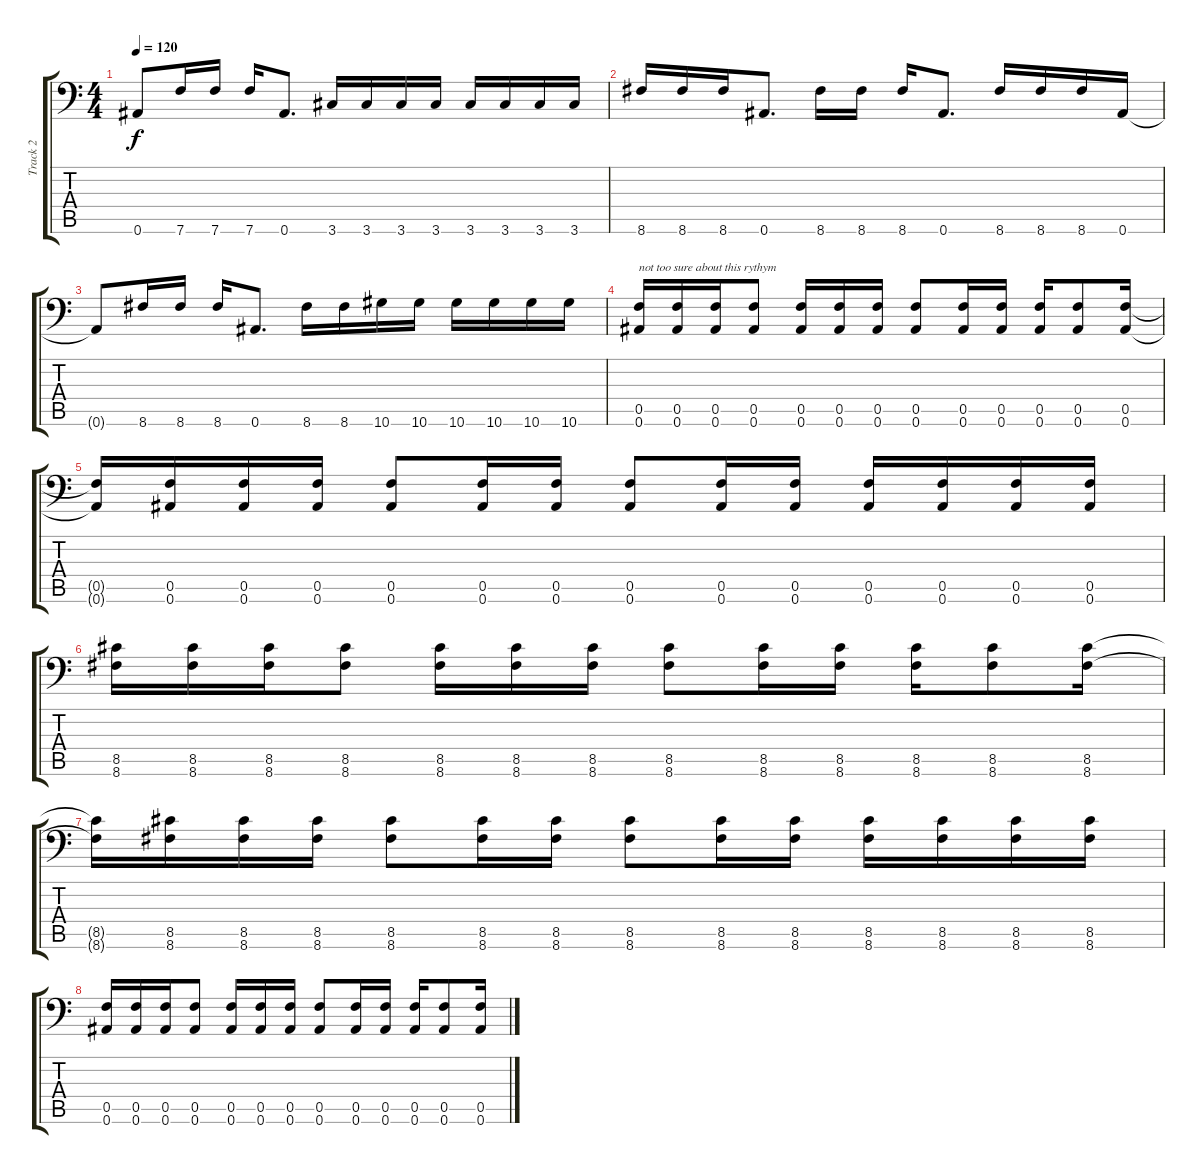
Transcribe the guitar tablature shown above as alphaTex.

\track ("Track 2" "Track 2") {instrument distortionguitar}
\staff {score tabs}
\tuning (C4 G3 Eb3 Bb2 F2 Bb1) {hide}
\ts (4 4)
\tempo 120
\clef f4
\ks c
0.6{t}.8{dy f} 7.6.16 7.6.16 7.6.16 0.6.8{d} 3.6.16 3.6.16 3.6.16 3.6.16 3.6.16 3.6.16 3.6.16 3.6.16 |
8.6.16 8.6.16 8.6.16 0.6.8{d} 8.6.16 8.6.16 8.6.16 0.6.8{d} 8.6.16 8.6.16 8.6.16 0.6.16 |
0.6{t}.8 8.6.16 8.6.16 8.6.16 0.6.8{d} 8.6.16 8.6.16 10.6.16 10.6.16 10.6.16 10.6.16 10.6.16 10.6.16 |
(0.5 0.6).16{txt "not too sure about this rythym"} (0.5 0.6).16 (0.5 0.6).16 (0.5 0.6).8 (0.5 0.6).16 (0.5 0.6).16 (0.5 0.6).16 (0.5 0.6).8 (0.5 0.6).16 (0.5 0.6).16 (0.5 0.6).16 (0.5 0.6).8 (0.5 0.6).16 |
(0.5{t} 0.6{t}).16 (0.5 0.6).16 (0.5 0.6).16 (0.5 0.6).16 (0.5 0.6).8 (0.5 0.6).16 (0.5 0.6).16 (0.5 0.6).8 (0.5 0.6).16 (0.5 0.6).16 (0.5 0.6).16 (0.5 0.6).16 (0.5 0.6).16 (0.5 0.6).16 |
(8.5 8.6).16 (8.5 8.6).16 (8.5 8.6).16 (8.5 8.6).8 (8.5 8.6).16 (8.5 8.6).16 (8.5 8.6).16 (8.5 8.6).8 (8.5 8.6).16 (8.5 8.6).16 (8.5 8.6).16 (8.5 8.6).8 (8.5 8.6).16 |
(8.5{t} 8.6{t}).16 (8.5 8.6).16 (8.5 8.6).16 (8.5 8.6).16 (8.5 8.6).8 (8.5 8.6).16 (8.5 8.6).16 (8.5 8.6).8 (8.5 8.6).16 (8.5 8.6).16 (8.5 8.6).16 (8.5 8.6).16 (8.5 8.6).16 (8.5 8.6).16 |
(0.5 0.6).16 (0.5 0.6).16 (0.5 0.6).16 (0.5 0.6).8 (0.5 0.6).16 (0.5 0.6).16 (0.5 0.6).16 (0.5 0.6).8 (0.5 0.6).16 (0.5 0.6).16 (0.5 0.6).16 (0.5 0.6).8 (0.5 0.6).16
